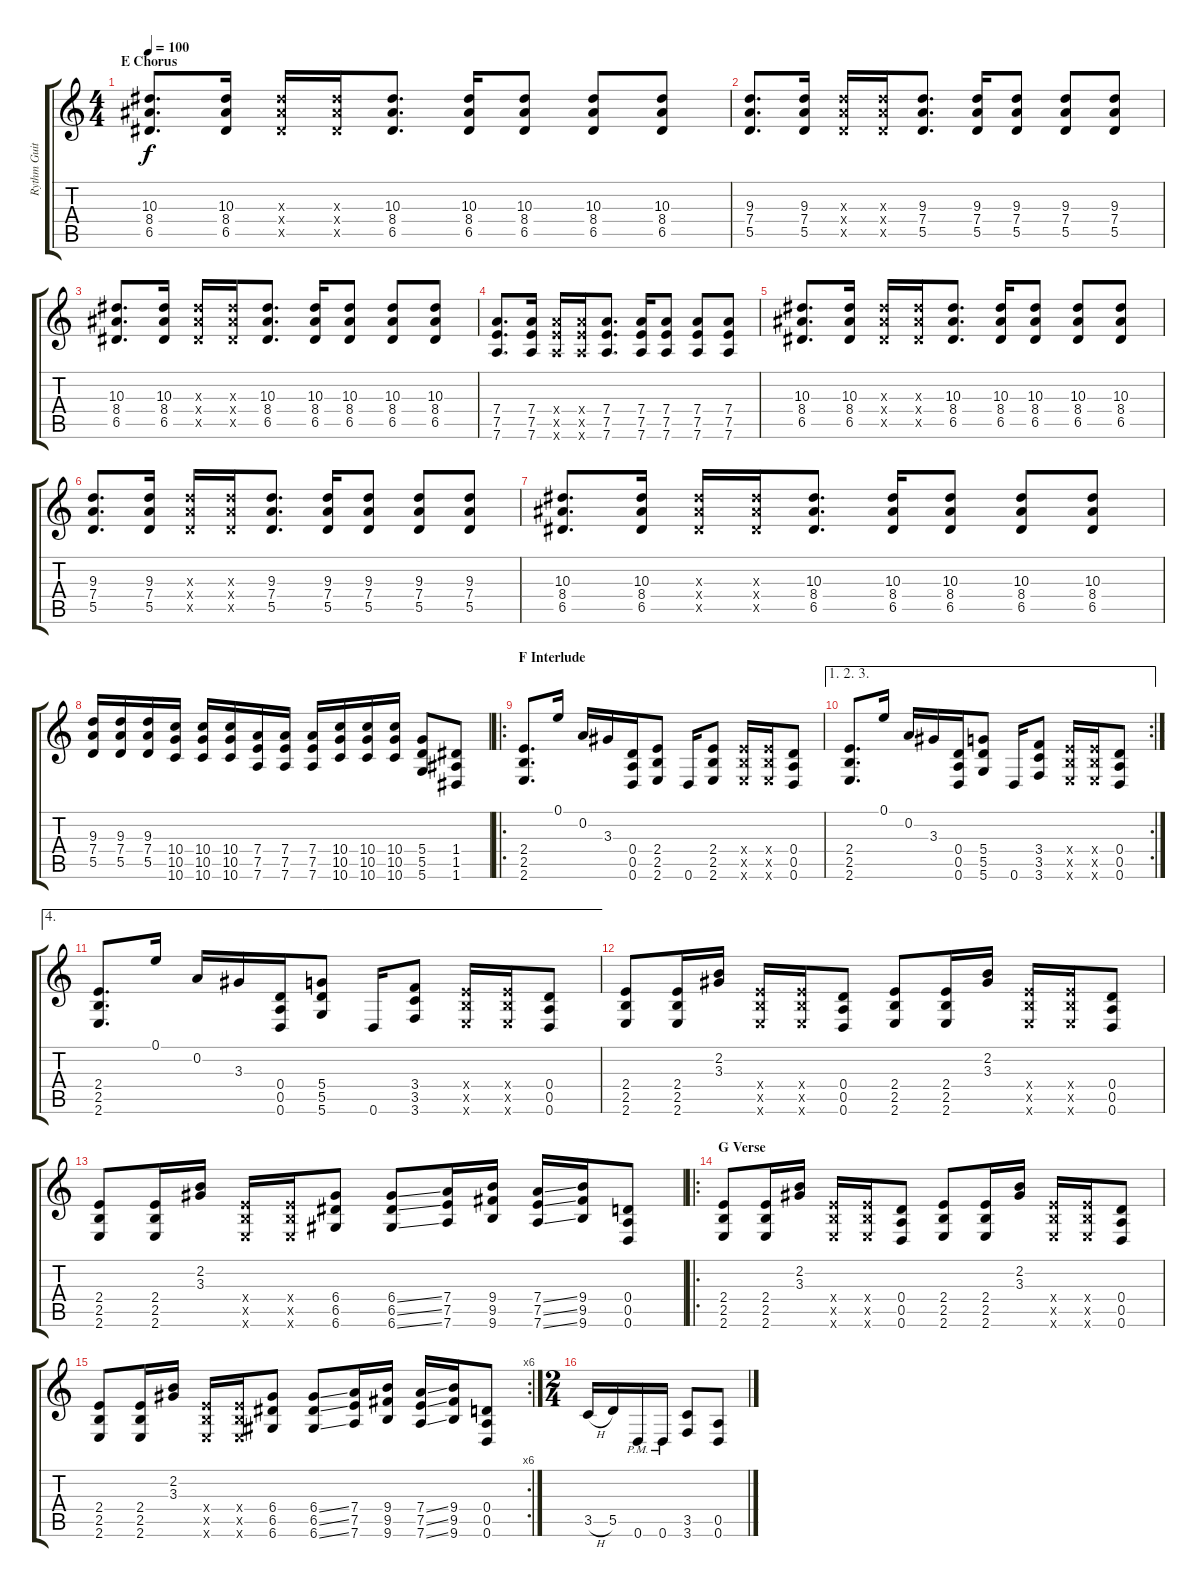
\track ("Rythm Guitar" "Rythm Guit") {instrument overdrivenguitar}
\staff {score tabs}
\tuning (E4 A3 F3 D3 A2 D2) {hide}
\ts (4 4)
\section ("" "E Chorus")
\tempo 100
\clef g2
\ks c
(10.3 8.4 6.5).8{d dy f} (10.3 8.4 6.5).16 (10.3{x} 8.4{x} 6.5{x}).16 (10.3{x} 8.4{x} 6.5{x}).16 (10.3 8.4 6.5).8{d} (10.3 8.4 6.5).16 (10.3 8.4 6.5).8 (10.3 8.4 6.5).8 (10.3 8.4 6.5).8 |
(9.3 7.4 5.5).8{d} (9.3 7.4 5.5).16 (9.3{x} 7.4{x} 5.5{x}).16 (9.3{x} 7.4{x} 5.5{x}).16 (9.3 7.4 5.5).8{d} (9.3 7.4 5.5).16 (9.3 7.4 5.5).8 (9.3 7.4 5.5).8 (9.3 7.4 5.5).8 |
(10.3 8.4 6.5).8{d} (10.3 8.4 6.5).16 (10.3{x} 8.4{x} 6.5{x}).16 (10.3{x} 8.4{x} 6.5{x}).16 (10.3 8.4 6.5).8{d} (10.3 8.4 6.5).16 (10.3 8.4 6.5).8 (10.3 8.4 6.5).8 (10.3 8.4 6.5).8 |
(7.4 7.5 7.6).8{d} (7.4 7.5 7.6).16 (7.4{x} 7.5{x} 7.6{x}).16 (7.4{x} 7.5{x} 7.6{x}).16 (7.4 7.5 7.6).8{d} (7.4 7.5 7.6).16 (7.4 7.5 7.6).8 (7.4 7.5 7.6).8 (7.4 7.5 7.6).8 |
(10.3 8.4 6.5).8{d} (10.3 8.4 6.5).16 (10.3{x} 8.4{x} 6.5{x}).16 (10.3{x} 8.4{x} 6.5{x}).16 (10.3 8.4 6.5).8{d} (10.3 8.4 6.5).16 (10.3 8.4 6.5).8 (10.3 8.4 6.5).8 (10.3 8.4 6.5).8 |
(9.3 7.4 5.5).8{d} (9.3 7.4 5.5).16 (9.3{x} 7.4{x} 5.5{x}).16 (9.3{x} 7.4{x} 5.5{x}).16 (9.3 7.4 5.5).8{d} (9.3 7.4 5.5).16 (9.3 7.4 5.5).8 (9.3 7.4 5.5).8 (9.3 7.4 5.5).8 |
(10.3 8.4 6.5).8{d} (10.3 8.4 6.5).16 (10.3{x} 8.4{x} 6.5{x}).16 (10.3{x} 8.4{x} 6.5{x}).16 (10.3 8.4 6.5).8{d} (10.3 8.4 6.5).16 (10.3 8.4 6.5).8 (10.3 8.4 6.5).8 (10.3 8.4 6.5).8 |
(9.3 7.4 5.5).16 (9.3 7.4 5.5).16 (9.3 7.4 5.5).16 (10.4 10.5 10.6).16 (10.4 10.5 10.6).16 (10.4 10.5 10.6).16 (7.4 7.5 7.6).16 (7.4 7.5 7.6).16 (7.4 7.5 7.6).16 (10.4 10.5 10.6).16 (10.4 10.5 10.6).16 (10.4 10.5 10.6).16 (5.4 5.5 5.6).8 (1.4 1.5 1.6).8 |
\ro
\section ("" "F Interlude")
(2.4 2.5 2.6).8{d} 0.1.16 0.2.16 3.3.16 (0.4 0.5 0.6).16 (2.4 2.5 2.6).8 0.6.16 (2.4 2.5 2.6).8 (2.4{x} 2.5{x} 2.6{x}).16 (2.4{x} 2.5{x} 2.6{x}).16 (0.4 0.5 0.6).8 |
\ae (1 2 3)
\rc 2
(2.4 2.5 2.6).8{d} 0.1.16 0.2.16 3.3.16 (0.4 0.5 0.6).16 (5.4 5.5 5.6).8 0.6.16 (3.4 3.5 3.6).8 (2.4{x} 2.5{x} 2.6{x}).16 (2.4{x} 2.5{x} 2.6{x}).16 (0.4 0.5 0.6).8 |
\ae 4
(2.4 2.5 2.6).8{d} 0.1.16 0.2.16 3.3.16 (0.4 0.5 0.6).16 (5.4 5.5 5.6).8 0.6.16 (3.4 3.5 3.6).8 (2.4{x} 2.5{x} 2.6{x}).16 (2.4{x} 2.5{x} 2.6{x}).16 (0.4 0.5 0.6).8 |
(2.4 2.5 2.6).8 (2.4 2.5 2.6).16 (2.2 3.3).16 (2.4{x} 2.5{x} 2.6{x}).16 (2.4{x} 2.5{x} 2.6{x}).16 (0.4 0.5 0.6).8 (2.4 2.5 2.6).8 (2.4 2.5 2.6).16 (2.2 3.3).16 (2.4{x} 2.5{x} 2.6{x}).16 (2.4{x} 2.5{x} 2.6{x}).16 (0.4 0.5 0.6).8 |
(2.4 2.5 2.6).8 (2.4 2.5 2.6).16 (2.2 3.3).16 (2.4{x} 2.5{x} 2.6{x}).16 (2.4{x} 2.5{x} 2.6{x}).16 (6.4 6.5 6.6).8 (6.4{ss} 6.5{ss} 6.6{ss}).8 (7.4 7.5 7.6).16 (9.4 9.5 9.6).16 (7.4{ss} 7.5{ss} 7.6{ss}).16 (9.4 9.5 9.6).16 (0.4 0.5 0.6).8 |
\ro
\section ("" "G Verse")
(2.4 2.5 2.6).8 (2.4 2.5 2.6).16 (2.2 3.3).16 (2.4{x} 2.5{x} 2.6{x}).16 (2.4{x} 2.5{x} 2.6{x}).16 (0.4 0.5 0.6).8 (2.4 2.5 2.6).8 (2.4 2.5 2.6).16 (2.2 3.3).16 (2.4{x} 2.5{x} 2.6{x}).16 (2.4{x} 2.5{x} 2.6{x}).16 (0.4 0.5 0.6).8 |
\rc 6
(2.4 2.5 2.6).8 (2.4 2.5 2.6).16 (2.2 3.3).16 (2.4{x} 2.5{x} 2.6{x}).16 (2.4{x} 2.5{x} 2.6{x}).16 (6.4 6.5 6.6).8 (6.4{ss} 6.5{ss} 6.6{ss}).8 (7.4 7.5 7.6).16 (9.4 9.5 9.6).16 (7.4{ss} 7.5{ss} 7.6{ss}).16 (9.4 9.5 9.6).16 (0.4 0.5 0.6).8 |
\ts (2 4)
3.5{h}.16 5.5.16 0.6{pm}.16 0.6{pm}.16 (3.5 3.6).8 (0.5 0.6).8
